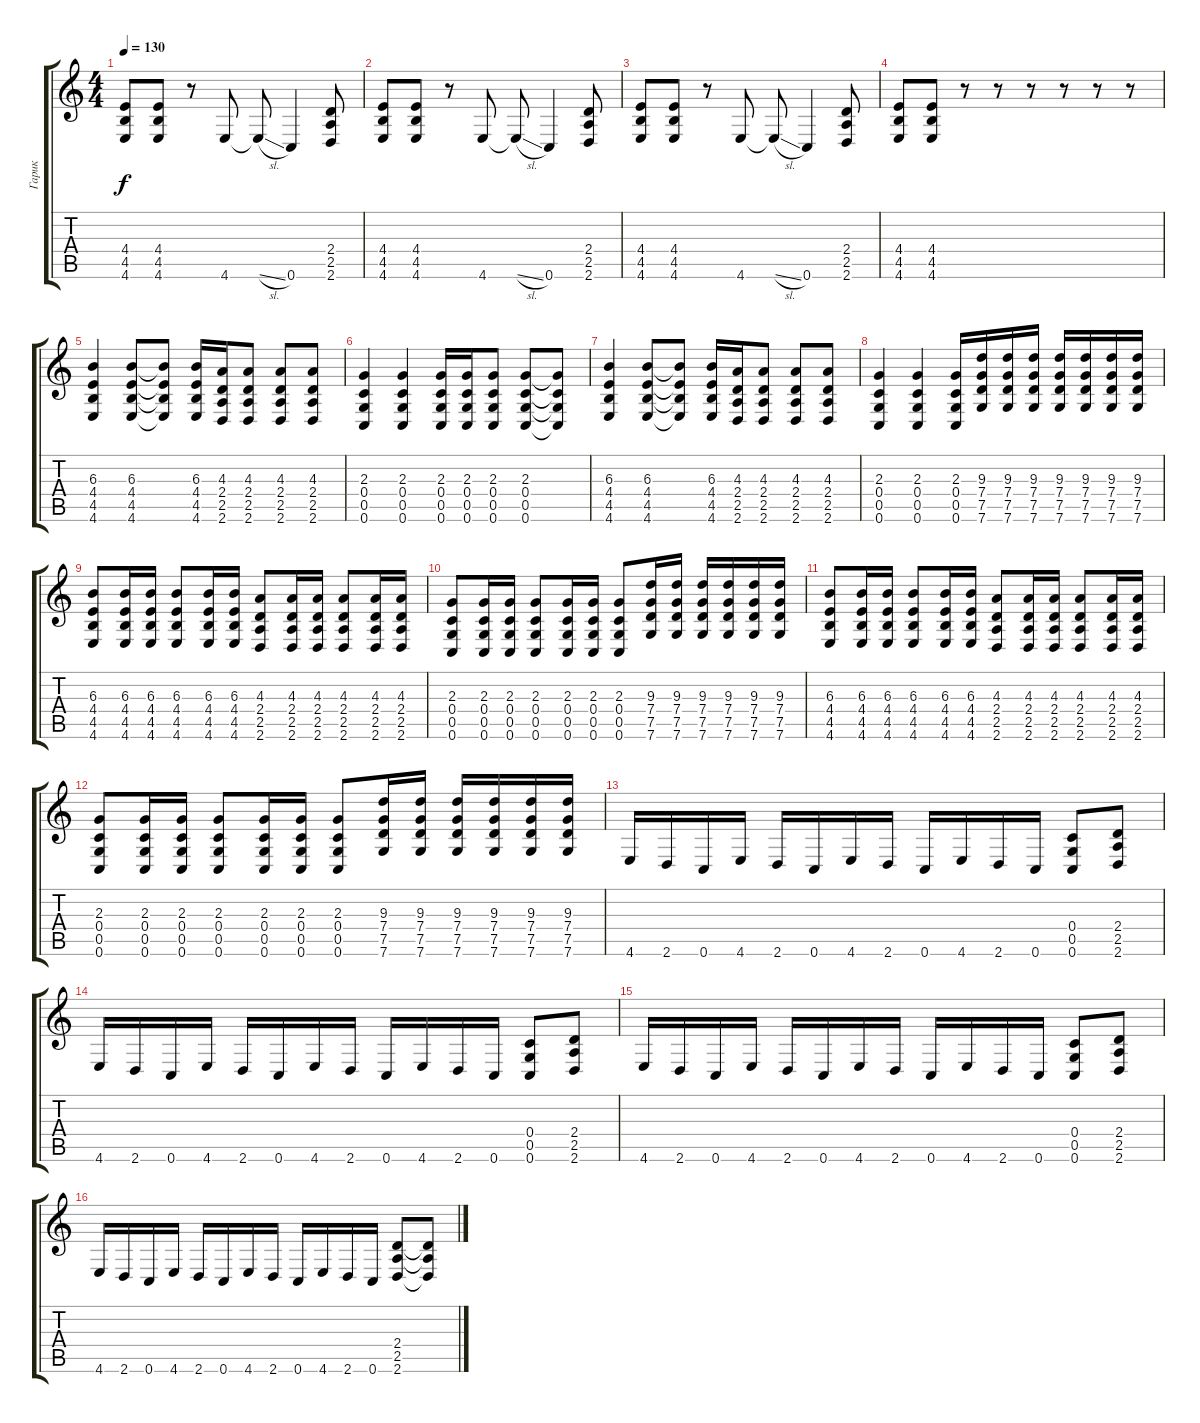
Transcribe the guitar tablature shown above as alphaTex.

\track ("Гарик" "Гарик") {instrument distortionguitar}
\staff {score tabs}
\tuning (D4 A3 F3 C3 G2 C2) {hide}
\ts (4 4)
\tempo 130
\clef g2
\ks c
(4.4 4.5 4.6).8{dy f} (4.4 4.5 4.6).8 r.8 4.6.8 4.6{sl t}.8 0.6.4 (2.4 2.5 2.6).8 |
(4.4 4.5 4.6).8 (4.4 4.5 4.6).8 r.8 4.6.8 4.6{sl t}.8 0.6.4 (2.4 2.5 2.6).8 |
(4.4 4.5 4.6).8 (4.4 4.5 4.6).8 r.8 4.6.8 4.6{sl t}.8 0.6.4 (2.4 2.5 2.6).8 |
(4.4 4.5 4.6).8 (4.4 4.5 4.6).8 r.8 r.8 r.8 r.8 r.8 r.8 |
(6.3 4.4 4.5 4.6).4 (6.3 4.4 4.5 4.6).8 (6.3{t} 4.4{t} 4.5{t} 4.6{t}).8 (6.3 4.4 4.5 4.6).16 (4.3 2.4 2.5 2.6).16 (4.3 2.4 2.5 2.6).8 (4.3 2.4 2.5 2.6).8 (4.3 2.4 2.5 2.6).8 |
(2.3 0.4 0.5 0.6).4 (2.3 0.4 0.5 0.6).4 (2.3 0.4 0.5 0.6).16 (2.3 0.4 0.5 0.6).16 (2.3 0.4 0.5 0.6).8 (2.3 0.4 0.5 0.6).8 (2.3{t} 0.4{t} 0.5{t} 0.6{t}).8 |
(6.3 4.4 4.5 4.6).4 (6.3 4.4 4.5 4.6).8 (6.3{t} 4.4{t} 4.5{t} 4.6{t}).8 (6.3 4.4 4.5 4.6).16 (4.3 2.4 2.5 2.6).16 (4.3 2.4 2.5 2.6).8 (4.3 2.4 2.5 2.6).8 (4.3 2.4 2.5 2.6).8 |
(2.3 0.4 0.5 0.6).4 (2.3 0.4 0.5 0.6).4 (2.3 0.4 0.5 0.6).16 (9.3 7.4 7.5 7.6).16 (9.3 7.4 7.5 7.6).16 (9.3 7.4 7.5 7.6).16 (9.3 7.4 7.5 7.6).16 (9.3 7.4 7.5 7.6).16 (9.3 7.4 7.5 7.6).16 (9.3 7.4 7.5 7.6).16 |
(6.3 4.4 4.5 4.6).8 (6.3 4.4 4.5 4.6).16 (6.3 4.4 4.5 4.6).16 (6.3 4.4 4.5 4.6).8 (6.3 4.4 4.5 4.6).16 (6.3 4.4 4.5 4.6).16 (4.3 2.4 2.5 2.6).8 (4.3 2.4 2.5 2.6).16 (4.3 2.4 2.5 2.6).16 (4.3 2.4 2.5 2.6).8 (4.3 2.4 2.5 2.6).16 (4.3 2.4 2.5 2.6).16 |
(2.3 0.4 0.5 0.6).8 (2.3 0.4 0.5 0.6).16 (2.3 0.4 0.5 0.6).16 (2.3 0.4 0.5 0.6).8 (2.3 0.4 0.5 0.6).16 (2.3 0.4 0.5 0.6).16 (2.3 0.4 0.5 0.6).8 (9.3 7.4 7.5 7.6).16 (9.3 7.4 7.5 7.6).16 (9.3 7.4 7.5 7.6).16 (9.3 7.4 7.5 7.6).16 (9.3 7.4 7.5 7.6).16 (9.3 7.4 7.5 7.6).16 |
(6.3 4.4 4.5 4.6).8 (6.3 4.4 4.5 4.6).16 (6.3 4.4 4.5 4.6).16 (6.3 4.4 4.5 4.6).8 (6.3 4.4 4.5 4.6).16 (6.3 4.4 4.5 4.6).16 (4.3 2.4 2.5 2.6).8 (4.3 2.4 2.5 2.6).16 (4.3 2.4 2.5 2.6).16 (4.3 2.4 2.5 2.6).8 (4.3 2.4 2.5 2.6).16 (4.3 2.4 2.5 2.6).16 |
(2.3 0.4 0.5 0.6).8 (2.3 0.4 0.5 0.6).16 (2.3 0.4 0.5 0.6).16 (2.3 0.4 0.5 0.6).8 (2.3 0.4 0.5 0.6).16 (2.3 0.4 0.5 0.6).16 (2.3 0.4 0.5 0.6).8 (9.3 7.4 7.5 7.6).16 (9.3 7.4 7.5 7.6).16 (9.3 7.4 7.5 7.6).16 (9.3 7.4 7.5 7.6).16 (9.3 7.4 7.5 7.6).16 (9.3 7.4 7.5 7.6).16 |
4.6.16 2.6.16 0.6.16 4.6.16 2.6.16 0.6.16 4.6.16 2.6.16 0.6.16 4.6.16 2.6.16 0.6.16 (0.4 0.5 0.6).8 (2.4 2.5 2.6).8 |
4.6.16 2.6.16 0.6.16 4.6.16 2.6.16 0.6.16 4.6.16 2.6.16 0.6.16 4.6.16 2.6.16 0.6.16 (0.4 0.5 0.6).8 (2.4 2.5 2.6).8 |
4.6.16 2.6.16 0.6.16 4.6.16 2.6.16 0.6.16 4.6.16 2.6.16 0.6.16 4.6.16 2.6.16 0.6.16 (0.4 0.5 0.6).8 (2.4 2.5 2.6).8 |
4.6.16 2.6.16 0.6.16 4.6.16 2.6.16 0.6.16 4.6.16 2.6.16 0.6.16 4.6.16 2.6.16 0.6.16 (2.4 2.5 2.6).8 (2.4{t} 2.5{t} 2.6{t}).8
